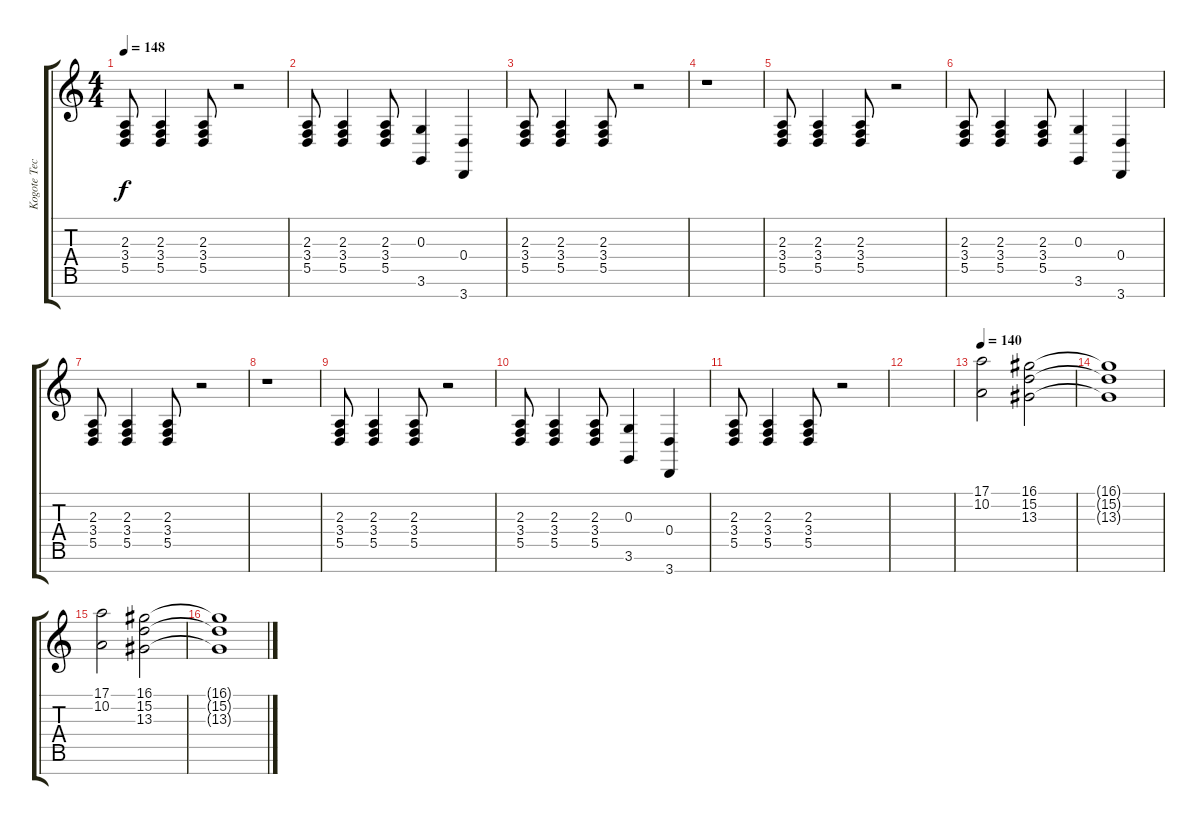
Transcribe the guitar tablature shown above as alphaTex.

\track ("Kogote Teclado 2" "Kogote Tec") {instrument accordion}
\staff {score tabs}
\tuning (E4 B3 G3 D3 A2 E2 B1) {hide}
\ts (4 4)
\tempo 148
\clef g2
\ks c
(2.3 3.4 5.5).8{dy f} (2.3 3.4 5.5).4 (2.3 3.4 5.5).8 r.2 |
(2.3 3.4 5.5).8 (2.3 3.4 5.5).4 (2.3 3.4 5.5).8 (0.3 3.6).4 (0.4 3.7).4 |
(2.3 3.4 5.5).8 (2.3 3.4 5.5).4 (2.3 3.4 5.5).8 r.2 |
r.1 |
(2.3 3.4 5.5).8 (2.3 3.4 5.5).4 (2.3 3.4 5.5).8 r.2 |
(2.3 3.4 5.5).8 (2.3 3.4 5.5).4 (2.3 3.4 5.5).8 (0.3 3.6).4 (0.4 3.7).4 |
(2.3 3.4 5.5).8 (2.3 3.4 5.5).4 (2.3 3.4 5.5).8 r.2 |
r.1 |
(2.3 3.4 5.5).8 (2.3 3.4 5.5).4 (2.3 3.4 5.5).8 r.2 |
(2.3 3.4 5.5).8 (2.3 3.4 5.5).4 (2.3 3.4 5.5).8 (0.3 3.6).4 (0.4 3.7).4 |
(2.3 3.4 5.5).8 (2.3 3.4 5.5).4 (2.3 3.4 5.5).8 r.2 |
|
\tempo 140
(17.1 10.2).2{instrument pad4choir} (16.1 15.2 13.3).2 |
(16.1{t} 15.2{t} 13.3{t}).1 |
(17.1 10.2).2 (16.1 15.2 13.3).2 |
(16.1{t} 15.2{t} 13.3{t}).1
